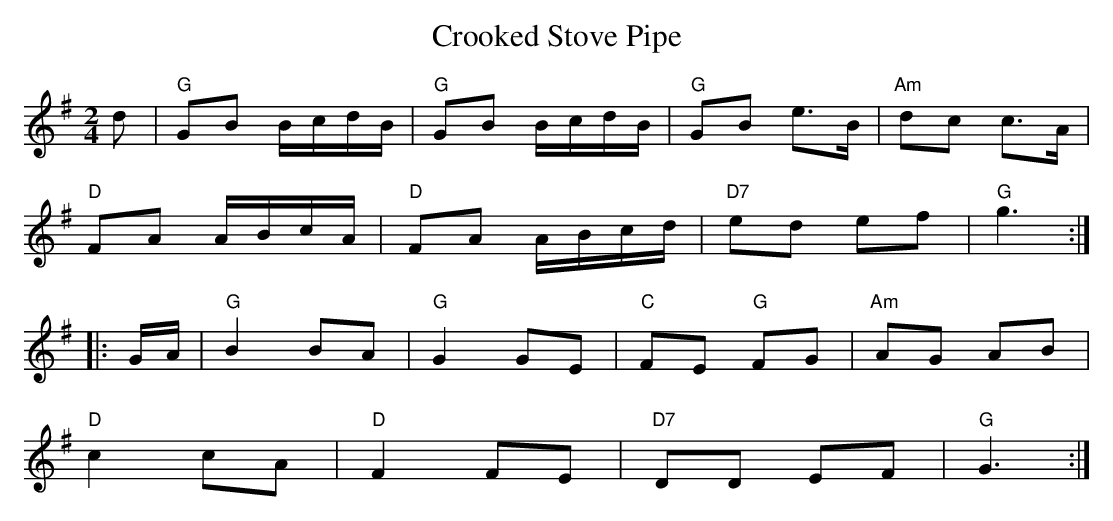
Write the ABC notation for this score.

X:1
T:Crooked Stove Pipe
M:2/4
L:1/16
K:G
d2|"G"G2B2 BcdB|"G"G2B2 BcdB|"G"G2B2 e3B|"Am"d2c2 c3A|!
"D"F2A2 ABcA|"D"F2A2 ABcd|"D7"e2d2 e2f2|"G"g6:|!
L:1/8
|:G/2A/2|"G"B2 BA|"G"G2 GE|"C"FE "G"FG|"Am"AG AB|!
"D"c2 cA|"D"F2 FE|"D7"DD EF|"G"G3:|]
